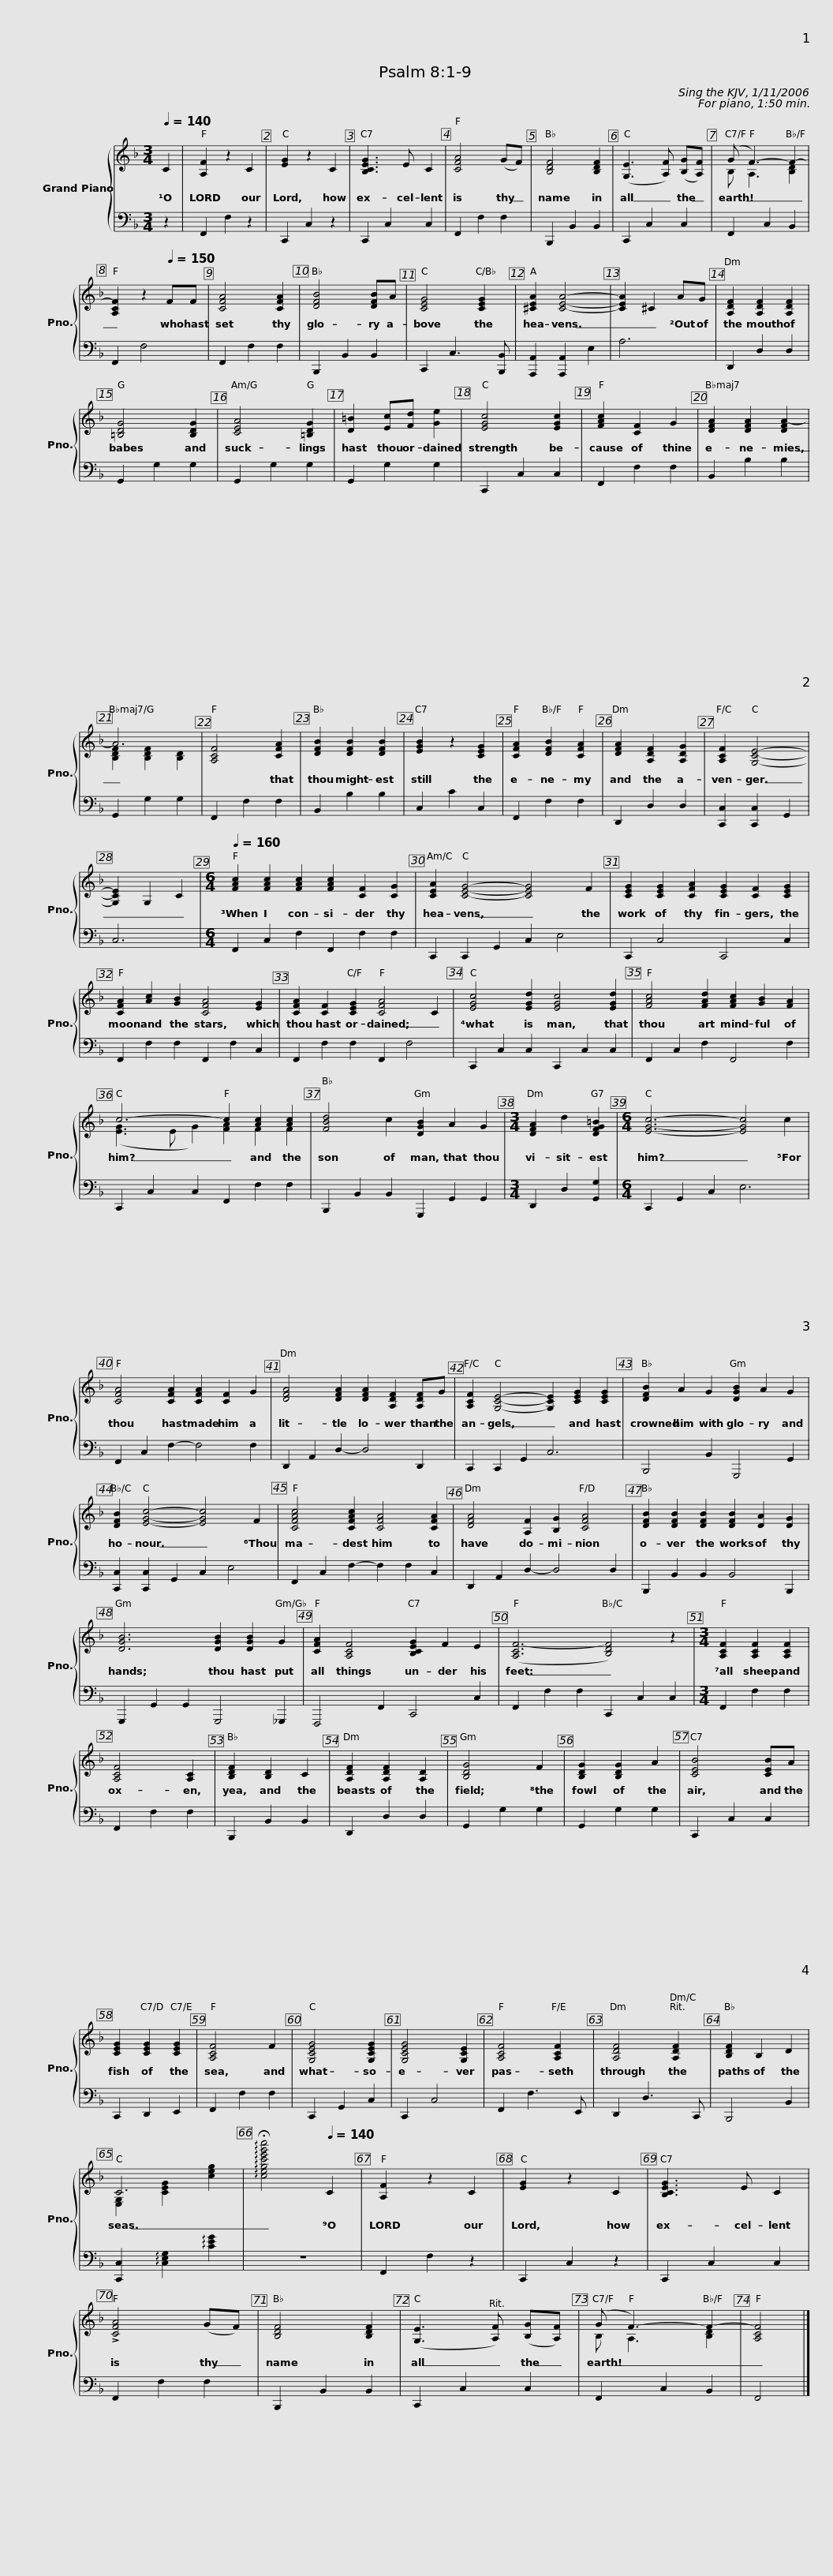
X:1
%%score { ( 1 3 ) | 2 }
L:1/8
Q:1/4=140
M:3/4
I:linebreak $
K:F
V:1 treble
V:3 treble
V:2 bass
V:1
 C2 | [A,F]2 z2 C2 | [EG]2 z2 C2 | [B,CEG]3 E C2 | [CFA]4 (GF) | %5
 [B,DF]4 [B,DF]2 | ([G,E]3 [A,F]) ([B,G][A,F]) | (G F3-) F2- | [A,CF]2 z2[Q:1/4=150] FF | [CFA]4 [CFA]2 |$ %10
 [DFB]4 [DFB]A | [CEG]4 [CEG]2 | [^CEA]2 [CEA]4- | [CEA]2 ^C2 AG | [A,DF]2 [A,DF]2 [A,DF]2 | %15
 [=B,DG]4 [B,DG]2 | [CEA]4 [=B,DG]2 | [D=B]2 [Ec][Fd] [Ge]2 |$ [EGc]4 [EGc]2 | [FAc]2 [CF]2 G2 | %20
 [DFA]2 [DFA]2 [DFA-]2 | A6 | [A,CF]4 [CFA]2 | [DFB]2 [DFB]2 [DFB]2 | [EGB]2 z2 [CEG]2 | %25
 [CFA]2 [DFB]2 [CFA]2 | [DFA]2 [A,DF]2 [A,DG]2 |$ [A,CF]2 [G,CE]4- | [G,CE]2 G,2 C2 |[M:6/4][Q:1/4=160] [FAc]2 [FAc]2 [FAc]2 [FAc]2 [CF]2 [CG]2 | %30
 [CEA]2 [CEG]4- [CEG]4 F2 | [CEG]2 [CEG]2 [CFA]2 [CEG]2 [CF]2 [CEG]2 |$ [CFA]2 [Ac]2 [GB]2 [CFA]4 [EG]2 | [CFA]2 [CF]2 [CEG]2 [CFA]4 C2 | [EGc]4 [EGd]2 [EGc]4 [EGd]2 | %35
 [FAc]4 [FAd]2 [FAc]2 [GB]2 [FA]2 |$ c6- c2 [Ac]2 [Ac]2 | [FBd]4 c2 [DGB]2 A2 G2 |[M:3/4] [DFA]2 d2 [DFG=B]2 |[M:6/4] [EGc]6- [EGc]4 c2 | %40
 [CFA]4 [CFA]2 [CFA]2 [CF]2 G2 |$ [DFA]4 [DFA]2 [DFA]2 [A,DF]2 [A,DF]G | [A,CF]2 [G,CE]4- [G,CE]2 [CEG]2 [CEG]2 | [DFB]2 A2 G2 [DGB]2 A2 G2 | [DFB]2 [EGc]4- [EGc]4 F2 |$ %45
 [CFAc]4 [CFAc]2 [CFA]4 [CFA]2 | [DFA]4 [A,F]2 [B,G]2 [CFA]4 | [DFB]2 [DFB]2 [DFB]2 [DFB]2 [DA]2 [DG]2 | [DGB]6 [DGB]2 [DGB]2 G2 | [CFA]2 [A,CF]4 [B,CEG]2 F2 E2 |$ %50
 ([A,CF-]6 [B,DF]4) z2 |[M:3/4] [A,CF]2 [A,CF]2 [A,CF]2 | [A,CF]4 [A,C]2 | [B,DF]2 [B,D]2 C2 | [A,DF]2 [A,DF]2 [A,D]2 | %55
 [B,DG]4 F2 | [B,DG]2 [B,DG]2 A2 | [CEB]4 [CEB]A |$ [CEG]2 [CEG]2 [CEG]2 | [A,CF]4 F2 | %60
 [G,CEG]4 [G,CEG]2 | [G,CEG]4 [G,CE]2 | [A,CF]4 [A,CF]2 | [A,DF]4 [A,DF]2 | [B,DF]2 B,2 D2 | %65
 C6 | !arpeggio!!fermata![cegc'e'g'c'']4[Q:1/4=140] C2 | [A,F]2 z2 C2 |$ [EG]2 z2 C2 | [B,CEG]3 E C2 | %70
 !>![CFA]4 (GF) | [B,DF]4 [B,DF]2 | ([G,E]3 [A,F]) ([B,G][A,F]) | (G F3-) F2- | [A,CF]4 |] %75
V:2
 z2 | F,,2 F,2 z2 | C,,2 C,2 z2 | C,,2 C,2 C,2 | F,,2 F,2 F,2 | %5
 B,,,2 B,,2 B,,2 | C,,2 C,2 C,2 | F,,2 C,2 B,,2 | F,,2 F,4 | F,,2 F,2 F,2 |$ %10
 B,,,2 B,,2 B,,2 | C,,2 C,3 [B,,,B,,] | [A,,,A,,]2 [A,,,A,,]2 E,2 | A,6 | D,,2 D,2 D,2 | %15
 G,,2 G,2 G,2 | G,,2 G,2 G,2 | G,,2 G,2 G,2 |$ C,,2 C,2 C,2 | F,,2 F,2 F,2 | %20
 B,,2 B,2 B,2 | G,,2 G,2 G,2 | F,,2 F,2 F,2 | B,,2 B,2 B,2 | C,2 C2 C,2 | %25
 F,,2 F,2 F,2 | D,,2 D,2 D,2 |$ [C,,C,]2 [C,,C,]2 G,,2 | C,6 |[M:6/4] F,,2 C,2 F,2 F,,2 F,2 F,2 | %30
 C,,2 C,,2 G,,2 C,2 E,4 | C,,2 C,4 C,,4 C,2 |$ F,,2 F,2 F,2 F,,2 F,2 C,2 | F,,2 F,2 F,2 F,,2 F,4 | C,,2 C,2 C,2 C,,2 C,2 C,2 | %35
 F,,2 C,2 F,2 F,,4 F,2 |$ C,,2 C,2 C,2 F,,2 F,2 F,2 | B,,,2 B,,2 B,,2 G,,,2 G,,2 G,,2 |[M:3/4] D,,2 D,2 [G,,G,]2 |[M:6/4] C,,2 G,,2 C,2 E,6 | %40
 F,,2 C,2 F,2- F,4 F,2 |$ D,,2 A,,2 D,2- D,4 D,,2 | C,,2 C,,2 G,,2 C,6 | B,,,4 B,,2 G,,,4 G,,2 | [C,,C,]2 [C,,C,]2 G,,2 C,2 E,4 |$ %45
 F,,2 C,2 F,2- F,2 F,2 C,2 | D,,2 A,,2 D,2- D,4 D,2 | B,,,2 B,,2 B,,2 B,,4 B,,,2 | G,,,2 G,,2 G,,2 G,,,4 _G,,,2 | F,,,4 F,,2 C,,4 C,2 |$ %50
 F,,2 F,2 F,2 C,,2 C,2 C,2 |[M:3/4] F,,2 F,2 F,2 | F,,2 F,2 F,2 | B,,,2 B,,2 B,,2 | D,,2 D,2 D,2 | %55
 G,,2 G,2 G,2 | G,,2 G,2 G,2 | C,,2 C,2 C,2 |$ C,,2 D,,2 E,,2 | F,,2 F,2 F,2 | %60
 C,,2 G,,2 C,2 | C,,2 C,4 | F,,2 F,3 E,, | D,,2 D,3 C,, | B,,,4 B,,2 | %65
 [C,,C,]2 !arpeggio![C,E,G,]2 !arpeggio![CEG]2 | z6 | F,,2 F,2 z2 |$ C,,2 C,2 z2 | C,,2 C,2 C,2 | %70
 F,,2 F,2 F,2 | B,,,2 B,,2 B,,2 | C,,2 C,2 C,2 | F,,2 C,2 B,,2 | F,,4 |] %75
V:3
 x2 | x6 | x6 | x6 | x6 | %5
 x6 | x6 | B, A,3 [B,D]2 | x6 | x6 |$ %10
 x6 | x6 | x6 | x6 | x6 | %15
 x6 | x6 | x6 |$ x6 | x6 | %20
 x6 | [B,DF]2 [B,DF]2 [B,D]2 | x6 | x6 | x6 | %25
 x6 | x6 |$ x6 | x6 |[M:6/4] x12 | %30
 x12 | x12 |$ x12 | x12 | x12 | %35
 x12 |$ ([EG]3 E G2) [FA]2 F2 F2 | x12 |[M:3/4] x6 |[M:6/4] x12 | %40
 x12 |$ x12 | x12 | x12 | x12 |$ %45
 x12 | x12 | x12 | x12 | x12 |$ %50
 x12 |[M:3/4] x6 | x6 | x6 | x6 | %55
 x6 | x6 | x6 |$ x6 | x6 | %60
 x6 | x6 | x6 | x6 | x6 | %65
 [E,G,]2 [CEG]2 [ceg]2 | x6 | x6 |$ x6 | x6 | %70
 x6 | x6 | x6 | B, A,3 [B,D]2 | x4 |] %75
